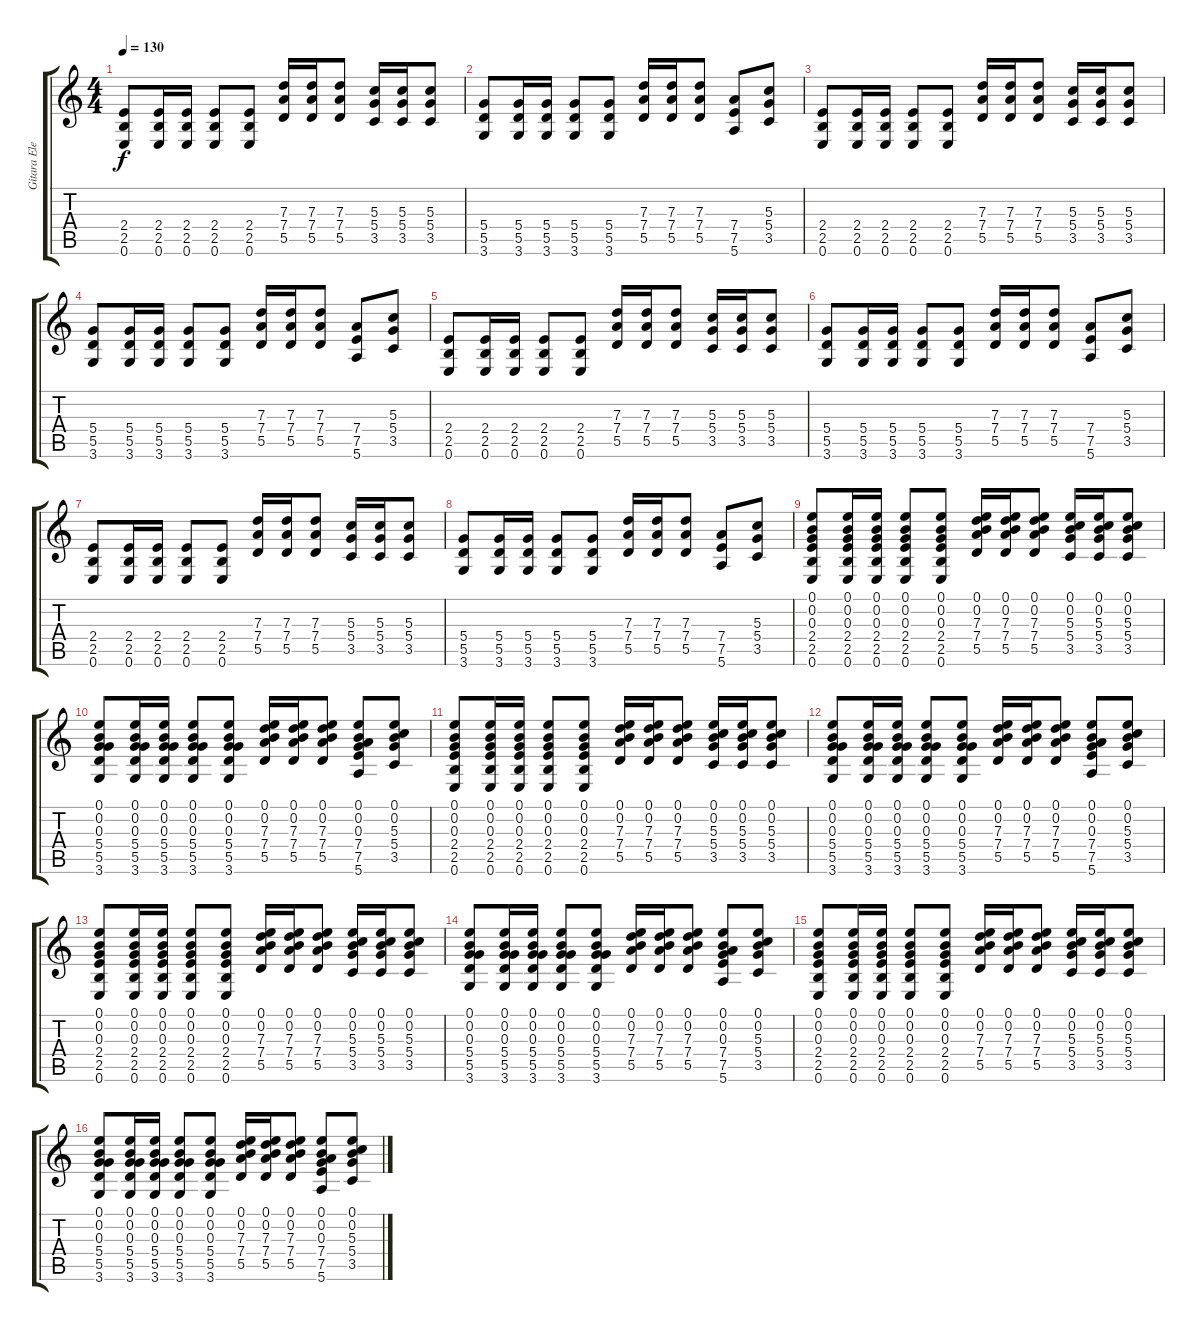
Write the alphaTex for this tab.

\track ("Gitara Elektryczna 2" "Gitara Ele") {instrument distortionguitar}
\staff {score tabs}
\tuning (E4 B3 G3 D3 A2 E2) {hide}
\ts (4 4)
\tempo 130
\clef g2
\ks c
(2.4 2.5 0.6).8{dy f} (2.4 2.5 0.6).16 (2.4 2.5 0.6).16 (2.4 2.5 0.6).8 (2.4 2.5 0.6).8 (7.3 7.4 5.5).16 (7.3 7.4 5.5).16 (7.3 7.4 5.5).8 (5.3 5.4 3.5).16 (5.3 5.4 3.5).16 (5.3 5.4 3.5).8 |
(5.4 5.5 3.6).8 (5.4 5.5 3.6).16 (5.4 5.5 3.6).16 (5.4 5.5 3.6).8 (5.4 5.5 3.6).8 (7.3 7.4 5.5).16 (7.3 7.4 5.5).16 (7.3 7.4 5.5).8 (7.4 7.5 5.6).8 (5.3 5.4 3.5).8 |
(2.4 2.5 0.6).8 (2.4 2.5 0.6).16 (2.4 2.5 0.6).16 (2.4 2.5 0.6).8 (2.4 2.5 0.6).8 (7.3 7.4 5.5).16 (7.3 7.4 5.5).16 (7.3 7.4 5.5).8 (5.3 5.4 3.5).16 (5.3 5.4 3.5).16 (5.3 5.4 3.5).8 |
(5.4 5.5 3.6).8 (5.4 5.5 3.6).16 (5.4 5.5 3.6).16 (5.4 5.5 3.6).8 (5.4 5.5 3.6).8 (7.3 7.4 5.5).16 (7.3 7.4 5.5).16 (7.3 7.4 5.5).8 (7.4 7.5 5.6).8 (5.3 5.4 3.5).8 |
(2.4 2.5 0.6).8 (2.4 2.5 0.6).16 (2.4 2.5 0.6).16 (2.4 2.5 0.6).8 (2.4 2.5 0.6).8 (7.3 7.4 5.5).16 (7.3 7.4 5.5).16 (7.3 7.4 5.5).8 (5.3 5.4 3.5).16 (5.3 5.4 3.5).16 (5.3 5.4 3.5).8 |
(5.4 5.5 3.6).8 (5.4 5.5 3.6).16 (5.4 5.5 3.6).16 (5.4 5.5 3.6).8 (5.4 5.5 3.6).8 (7.3 7.4 5.5).16 (7.3 7.4 5.5).16 (7.3 7.4 5.5).8 (7.4 7.5 5.6).8 (5.3 5.4 3.5).8 |
(2.4 2.5 0.6).8 (2.4 2.5 0.6).16 (2.4 2.5 0.6).16 (2.4 2.5 0.6).8 (2.4 2.5 0.6).8 (7.3 7.4 5.5).16 (7.3 7.4 5.5).16 (7.3 7.4 5.5).8 (5.3 5.4 3.5).16 (5.3 5.4 3.5).16 (5.3 5.4 3.5).8 |
(5.4 5.5 3.6).8 (5.4 5.5 3.6).16 (5.4 5.5 3.6).16 (5.4 5.5 3.6).8 (5.4 5.5 3.6).8 (7.3 7.4 5.5).16 (7.3 7.4 5.5).16 (7.3 7.4 5.5).8 (7.4 7.5 5.6).8 (5.3 5.4 3.5).8 |
(0.1 0.2 0.3 2.4 2.5 0.6).8 (0.1 0.2 0.3 2.4 2.5 0.6).16 (0.1 0.2 0.3 2.4 2.5 0.6).16 (0.1 0.2 0.3 2.4 2.5 0.6).8 (0.1 0.2 0.3 2.4 2.5 0.6).8 (0.1 0.2 7.3 7.4 5.5).16 (0.1 0.2 7.3 7.4 5.5).16 (0.1 0.2 7.3 7.4 5.5).8 (0.1 0.2 5.3 5.4 3.5).16 (0.1 0.2 5.3 5.4 3.5).16 (0.1 0.2 5.3 5.4 3.5).8 |
(0.1 0.2 0.3 5.4 5.5 3.6).8 (0.1 0.2 0.3 5.4 5.5 3.6).16 (0.1 0.2 0.3 5.4 5.5 3.6).16 (0.1 0.2 0.3 5.4 5.5 3.6).8 (0.1 0.2 0.3 5.4 5.5 3.6).8 (0.1 0.2 7.3 7.4 5.5).16 (0.1 0.2 7.3 7.4 5.5).16 (0.1 0.2 7.3 7.4 5.5).8 (0.1 0.2 0.3 7.4 7.5 5.6).8 (0.1 0.2 5.3 5.4 3.5).8 |
(0.1 0.2 0.3 2.4 2.5 0.6).8 (0.1 0.2 0.3 2.4 2.5 0.6).16 (0.1 0.2 0.3 2.4 2.5 0.6).16 (0.1 0.2 0.3 2.4 2.5 0.6).8 (0.1 0.2 0.3 2.4 2.5 0.6).8 (0.1 0.2 7.3 7.4 5.5).16 (0.1 0.2 7.3 7.4 5.5).16 (0.1 0.2 7.3 7.4 5.5).8 (0.1 0.2 5.3 5.4 3.5).16 (0.1 0.2 5.3 5.4 3.5).16 (0.1 0.2 5.3 5.4 3.5).8 |
(0.1 0.2 0.3 5.4 5.5 3.6).8 (0.1 0.2 0.3 5.4 5.5 3.6).16 (0.1 0.2 0.3 5.4 5.5 3.6).16 (0.1 0.2 0.3 5.4 5.5 3.6).8 (0.1 0.2 0.3 5.4 5.5 3.6).8 (0.1 0.2 7.3 7.4 5.5).16 (0.1 0.2 7.3 7.4 5.5).16 (0.1 0.2 7.3 7.4 5.5).8 (0.1 0.2 0.3 7.4 7.5 5.6).8 (0.1 0.2 5.3 5.4 3.5).8 |
(0.1 0.2 0.3 2.4 2.5 0.6).8 (0.1 0.2 0.3 2.4 2.5 0.6).16 (0.1 0.2 0.3 2.4 2.5 0.6).16 (0.1 0.2 0.3 2.4 2.5 0.6).8 (0.1 0.2 0.3 2.4 2.5 0.6).8 (0.1 0.2 7.3 7.4 5.5).16 (0.1 0.2 7.3 7.4 5.5).16 (0.1 0.2 7.3 7.4 5.5).8 (0.1 0.2 5.3 5.4 3.5).16 (0.1 0.2 5.3 5.4 3.5).16 (0.1 0.2 5.3 5.4 3.5).8 |
(0.1 0.2 0.3 5.4 5.5 3.6).8 (0.1 0.2 0.3 5.4 5.5 3.6).16 (0.1 0.2 0.3 5.4 5.5 3.6).16 (0.1 0.2 0.3 5.4 5.5 3.6).8 (0.1 0.2 0.3 5.4 5.5 3.6).8 (0.1 0.2 7.3 7.4 5.5).16 (0.1 0.2 7.3 7.4 5.5).16 (0.1 0.2 7.3 7.4 5.5).8 (0.1 0.2 0.3 7.4 7.5 5.6).8 (0.1 0.2 5.3 5.4 3.5).8 |
(0.1 0.2 0.3 2.4 2.5 0.6).8 (0.1 0.2 0.3 2.4 2.5 0.6).16 (0.1 0.2 0.3 2.4 2.5 0.6).16 (0.1 0.2 0.3 2.4 2.5 0.6).8 (0.1 0.2 0.3 2.4 2.5 0.6).8 (0.1 0.2 7.3 7.4 5.5).16 (0.1 0.2 7.3 7.4 5.5).16 (0.1 0.2 7.3 7.4 5.5).8 (0.1 0.2 5.3 5.4 3.5).16 (0.1 0.2 5.3 5.4 3.5).16 (0.1 0.2 5.3 5.4 3.5).8 |
(0.1 0.2 0.3 5.4 5.5 3.6).8 (0.1 0.2 0.3 5.4 5.5 3.6).16 (0.1 0.2 0.3 5.4 5.5 3.6).16 (0.1 0.2 0.3 5.4 5.5 3.6).8 (0.1 0.2 0.3 5.4 5.5 3.6).8 (0.1 0.2 7.3 7.4 5.5).16 (0.1 0.2 7.3 7.4 5.5).16 (0.1 0.2 7.3 7.4 5.5).8 (0.1 0.2 0.3 7.4 7.5 5.6).8 (0.1 0.2 5.3 5.4 3.5).8
